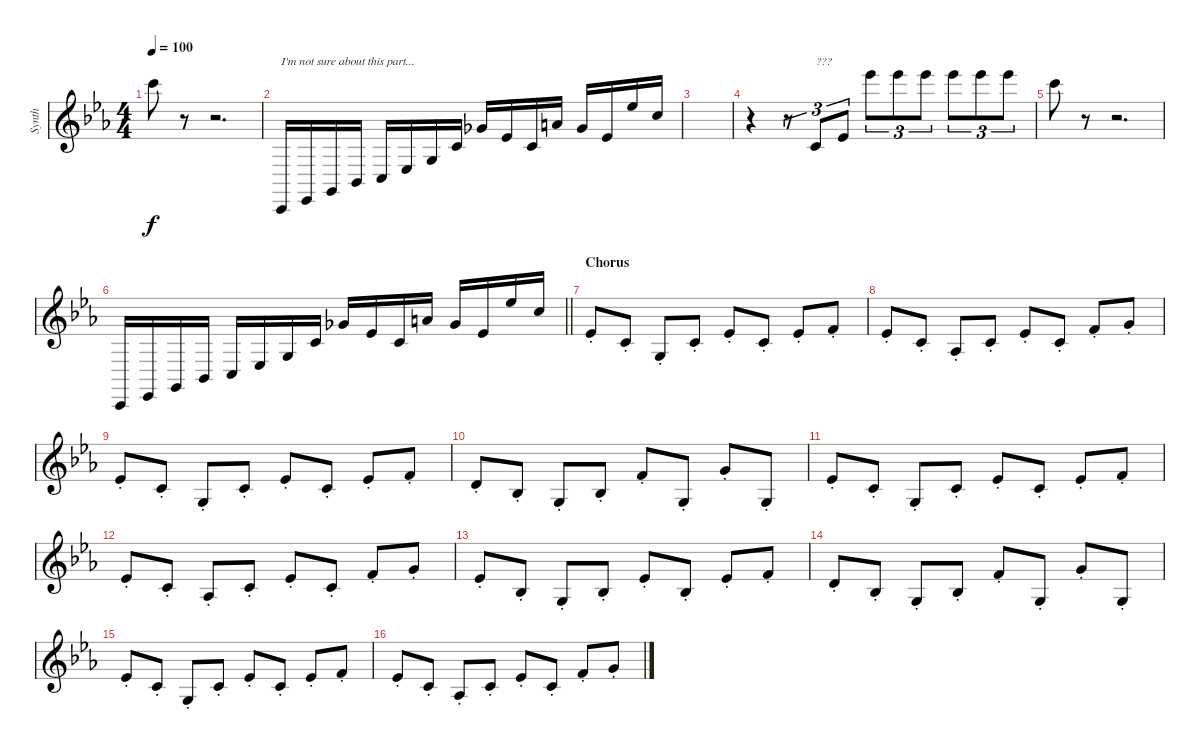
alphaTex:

\track ("Synth" "Synth") {instrument stringensemble1}
\staff {score}
\tuning (D4 A3 F3 C3 G2 C2) {hide}
\ts (4 4)
\tempo 100
\clef g2
\ks eb
22.1.8{dy f} r.8 r.2{d volume 10} |
0.6.16{txt "I'm not sure about this part..." volume 13 balance 8} 3.6.16 0.5.16 3.5.16 0.4.16 3.4.16 2.3.16 3.2.16 4.1.16 1.1.16 3.2.16 7.1.16 4.1.16 1.1.16 13.1.16 10.1.16 |
|
r.4{volume 8 balance 2} r.8{tu (3 2) balance 14} 3.2.8{tu (3 2) txt "???"} 1.1.8{tu (3 2)} 30.2.8{tu (3 2)} 30.2.8{tu (3 2)} 30.2.8{tu (3 2)} 30.2.8{tu (3 2)} 30.2.8{tu (3 2)} 30.2.8{tu (3 2)} |
22.1.8 r.8 r.2{d volume 10} |
\barLineRight lightlight
0.6.16{volume 13 balance 8} 3.6.16 0.5.16 3.5.16 0.4.16 3.4.16 2.3.16 3.2.16 4.1.16 1.1.16 3.2.16 7.1.16 4.1.16 1.1.16 13.1.16 10.1.16 |
\section ("" "Chorus")
1.1{st}.8{volume 13} 3.2{st}.8 2.3{st}.8 3.2{st}.8 1.1{st}.8 3.2{st}.8 1.1{st}.8 3.1{st}.8 |
1.1{st}.8 3.2{st}.8 3.3{st}.8 3.2{st}.8 1.1{st}.8 3.2{st}.8 3.1{st}.8 5.1{st}.8 |
1.1{st}.8 7.3{st}.8 2.3{st}.8 7.3{st}.8 1.1{st}.8 7.3{st}.8 1.1{st}.8 3.1{st}.8 |
0.1{st}.8 1.2{st}.8 2.3{st}.8 1.2{st}.8 3.1{st}.8 2.3{st}.8 5.1{st}.8 2.3{st}.8 |
1.1{st}.8 3.2{st}.8 2.3{st}.8 3.2{st}.8 1.1{st}.8 3.2{st}.8 1.1{st}.8 3.1{st}.8 |
1.1{st}.8 3.2{st}.8 3.3{st}.8 3.2{st}.8 1.1{st}.8 3.2{st}.8 3.1{st}.8 5.1{st}.8 |
1.1{st}.8 1.2{st}.8 2.3{st}.8 1.2{st}.8 1.1{st}.8 1.2{st}.8 1.1{st}.8 3.1{st}.8 |
0.1{st}.8 1.2{st}.8 2.3{st}.8 1.2{st}.8 3.1{st}.8 2.3{st}.8 5.1{st}.8 2.3{st}.8 |
1.1{st}.8 3.2{st}.8 2.3{st}.8 3.2{st}.8 1.1{st}.8 3.2{st}.8 1.1{st}.8 3.1{st}.8 |
1.1{st}.8 3.2{st}.8 3.3{st}.8 3.2{st}.8 1.1{st}.8 3.2{st}.8 3.1{st}.8 5.1{st}.8
